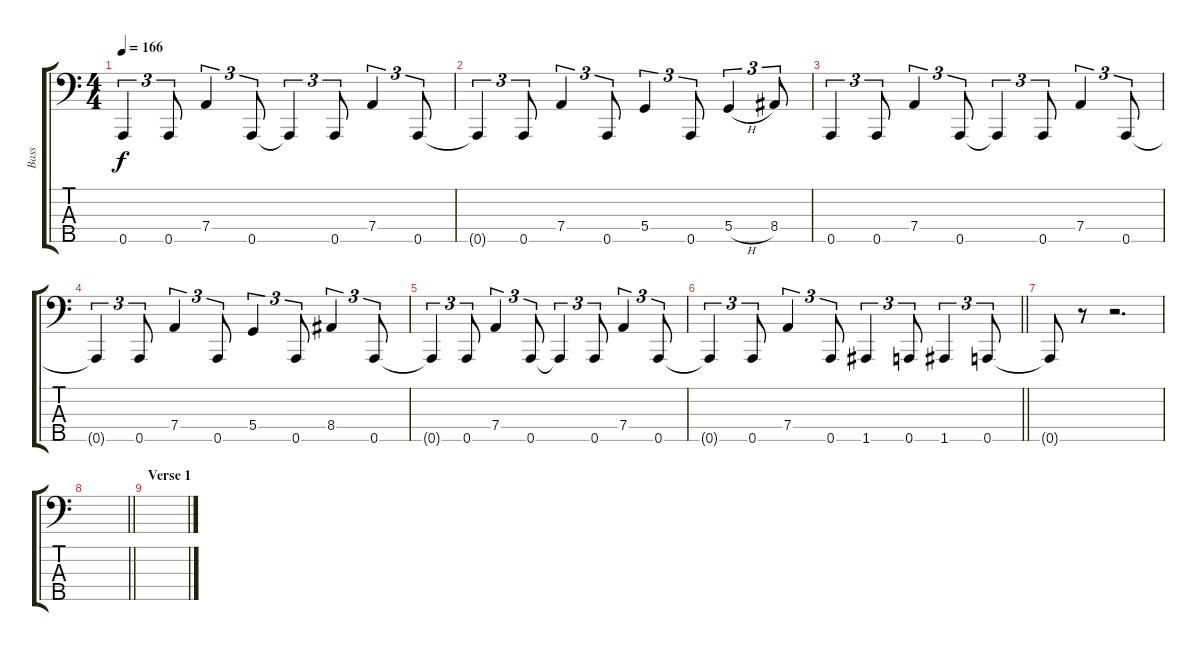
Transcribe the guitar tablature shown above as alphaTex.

\track ("Bass" "Bass") {instrument slapbass2}
\staff {score tabs}
\tuning (F2 C2 G1 D1 A0) {hide}
\ts (4 4)
\tempo 166
\clef f4
\ks c
0.5{t}.4{tu (3 2) dy f} 0.5.8{tu (3 2)} 7.4.4{tu (3 2)} 0.5.8{tu (3 2)} 0.5{t}.4{tu (3 2)} 0.5.8{tu (3 2)} 7.4.4{tu (3 2)} 0.5.8{tu (3 2)} |
0.5{t}.4{tu (3 2)} 0.5.8{tu (3 2)} 7.4.4{tu (3 2)} 0.5.8{tu (3 2)} 5.4.4{tu (3 2)} 0.5.8{tu (3 2)} 5.4{h}.4{tu (3 2)} 8.4.8{tu (3 2)} |
0.5.4{tu (3 2)} 0.5.8{tu (3 2)} 7.4.4{tu (3 2)} 0.5.8{tu (3 2)} 0.5{t}.4{tu (3 2)} 0.5.8{tu (3 2)} 7.4.4{tu (3 2)} 0.5.8{tu (3 2)} |
0.5{t}.4{tu (3 2)} 0.5.8{tu (3 2)} 7.4.4{tu (3 2)} 0.5.8{tu (3 2)} 5.4.4{tu (3 2)} 0.5.8{tu (3 2)} 8.4.4{tu (3 2)} 0.5.8{tu (3 2)} |
0.5{t}.4{tu (3 2)} 0.5.8{tu (3 2)} 7.4.4{tu (3 2)} 0.5.8{tu (3 2)} 0.5{t}.4{tu (3 2)} 0.5.8{tu (3 2)} 7.4.4{tu (3 2)} 0.5.8{tu (3 2)} |
\barLineRight lightlight
0.5{t}.4{tu (3 2)} 0.5.8{tu (3 2)} 7.4.4{tu (3 2)} 0.5.8{tu (3 2)} 1.5.4{tu (3 2)} 0.5.8{tu (3 2)} 1.5.4{tu (3 2)} 0.5.8{tu (3 2)} |
\section ("" "")
0.5{t}.8 r.8 r.2{d} |
\barLineRight lightlight
|
\section ("" "Verse 1")
